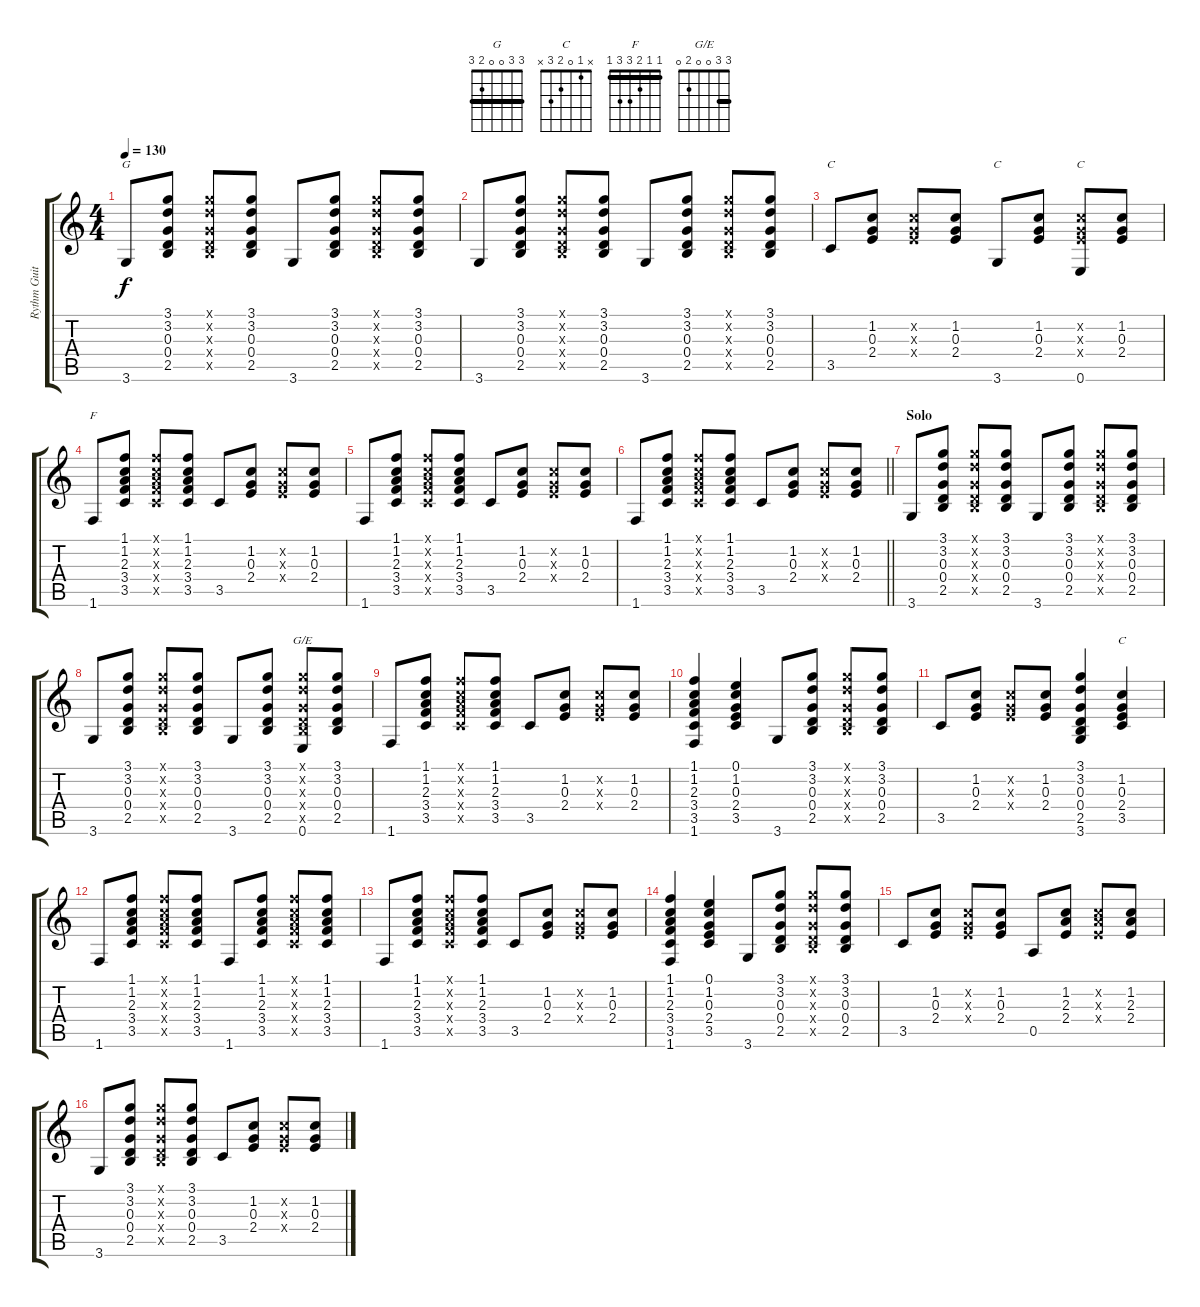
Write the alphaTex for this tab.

\track ("Rythm Guitar" "Rythm Guit") {instrument acousticguitarnylon}
\staff {score tabs}
\tuning (E4 B3 G3 D3 A2 E2) {hide}
\chord ("G" 3 3 0 0 2 3) {barre 3}
\chord ("C" 0 1 0 2 3 x)
\chord ("C" 0 1 0 2 3 3)
\chord ("C" 0 1 0 2 3 0)
\chord ("F" 1 1 2 3 3 1) {barre 1}
\chord ("G/E" 3 3 0 0 2 0) {barre 3}
\chord ("C" x 1 0 2 3 x)
\ts (4 4)
\tempo 130
\clef g2
\ks c
3.6.8{ch "G" dy f} (3.1 3.2 0.3 0.4 2.5).8 (3.1{x} 3.2{x} 0.3{x} 0.4{x} 2.5{x}).8 (3.1 3.2 0.3 0.4 2.5).8 3.6.8 (3.1 3.2 0.3 0.4 2.5).8 (3.1{x} 3.2{x} 0.3{x} 0.4{x} 2.5{x}).8 (3.1 3.2 0.3 0.4 2.5).8 |
3.6.8 (3.1 3.2 0.3 0.4 2.5).8 (3.1{x} 3.2{x} 0.3{x} 0.4{x} 2.5{x}).8 (3.1 3.2 0.3 0.4 2.5).8 3.6.8 (3.1 3.2 0.3 0.4 2.5).8 (3.1{x} 3.2{x} 0.3{x} 0.4{x} 2.5{x}).8 (3.1 3.2 0.3 0.4 2.5).8 |
3.5.8{ch "C"} (1.2 0.3 2.4).8 (1.2{x} 0.3{x} 2.4{x}).8 (1.2 0.3 2.4).8 3.6.8{ch "C"} (1.2 0.3 2.4).8 (1.2{x} 0.3{x} 2.4{x} 0.6).8{ch "C"} (1.2 0.3 2.4).8 |
1.6.8{ch "F"} (1.1 1.2 2.3 3.4 3.5).8 (1.1{x} 1.2{x} 2.3{x} 3.4{x} 3.5{x}).8 (1.1 1.2 2.3 3.4 3.5).8 3.5.8 (1.2 0.3 2.4).8 (1.2{x} 0.3{x} 2.4{x}).8 (1.2 0.3 2.4).8 |
1.6.8 (1.1 1.2 2.3 3.4 3.5).8 (1.1{x} 1.2{x} 2.3{x} 3.4{x} 3.5{x}).8 (1.1 1.2 2.3 3.4 3.5).8 3.5.8 (1.2 0.3 2.4).8 (1.2{x} 0.3{x} 2.4{x}).8 (1.2 0.3 2.4).8 |
\barLineRight lightlight
1.6.8 (1.1 1.2 2.3 3.4 3.5).8 (1.1{x} 1.2{x} 2.3{x} 3.4{x} 3.5{x}).8 (1.1 1.2 2.3 3.4 3.5).8 3.5.8 (1.2 0.3 2.4).8 (1.2{x} 0.3{x} 2.4{x}).8 (1.2 0.3 2.4).8 |
\section ("" "Solo")
3.6.8 (3.1 3.2 0.3 0.4 2.5).8 (3.1{x} 3.2{x} 0.3{x} 0.4{x} 2.5{x}).8 (3.1 3.2 0.3 0.4 2.5).8 3.6.8 (3.1 3.2 0.3 0.4 2.5).8 (3.1{x} 3.2{x} 0.3{x} 0.4{x} 2.5{x}).8 (3.1 3.2 0.3 0.4 2.5).8 |
3.6.8 (3.1 3.2 0.3 0.4 2.5).8 (3.1{x} 3.2{x} 0.3{x} 0.4{x} 2.5{x}).8 (3.1 3.2 0.3 0.4 2.5).8 3.6.8 (3.1 3.2 0.3 0.4 2.5).8 (3.1{x} 3.2{x} 0.3{x} 0.4{x} 2.5{x} 0.6).8{ch "G/E"} (3.1 3.2 0.3 0.4 2.5).8 |
1.6.8 (1.1 1.2 2.3 3.4 3.5).8 (1.1{x} 1.2{x} 2.3{x} 3.4{x} 3.5{x}).8 (1.1 1.2 2.3 3.4 3.5).8 3.5.8 (1.2 0.3 2.4).8 (1.2{x} 0.3{x} 2.4{x}).8 (1.2 0.3 2.4).8 |
(1.1 1.2 2.3 3.4 3.5 1.6).4 (0.1 1.2 0.3 2.4 3.5).4 3.6.8 (3.1 3.2 0.3 0.4 2.5).8 (3.1{x} 3.2{x} 0.3{x} 0.4{x} 2.5{x}).8 (3.1 3.2 0.3 0.4 2.5).8 |
3.5.8 (1.2 0.3 2.4).8 (1.2{x} 0.3{x} 2.4{x}).8 (1.2 0.3 2.4).8 (3.1 3.2 0.3 0.4 2.5 3.6).4 (1.2 0.3 2.4 3.5).4{ch "C"} |
1.6.8 (1.1 1.2 2.3 3.4 3.5).8 (1.1{x} 1.2{x} 2.3{x} 3.4{x} 3.5{x}).8 (1.1 1.2 2.3 3.4 3.5).8 1.6.8 (1.1 1.2 2.3 3.4 3.5).8 (1.1{x} 1.2{x} 2.3{x} 3.4{x} 3.5{x}).8 (1.1 1.2 2.3 3.4 3.5).8 |
1.6.8 (1.1 1.2 2.3 3.4 3.5).8 (1.1{x} 1.2{x} 2.3{x} 3.4{x} 3.5{x}).8 (1.1 1.2 2.3 3.4 3.5).8 3.5.8 (1.2 0.3 2.4).8 (1.2{x} 0.3{x} 2.4{x}).8 (1.2 0.3 2.4).8 |
(1.1 1.2 2.3 3.4 3.5 1.6).4 (0.1 1.2 0.3 2.4 3.5).4 3.6.8 (3.1 3.2 0.3 0.4 2.5).8 (3.1{x} 3.2{x} 0.3{x} 0.4{x} 2.5{x}).8 (3.1 3.2 0.3 0.4 2.5).8 |
3.5.8 (1.2 0.3 2.4).8 (1.2{x} 0.3{x} 2.4{x}).8 (1.2 0.3 2.4).8 0.5.8 (1.2 2.3 2.4).8 (1.2{x} 2.3{x} 2.4{x}).8 (1.2 2.3 2.4).8 |
3.6.8 (3.1 3.2 0.3 0.4 2.5).8 (3.1{x} 3.2{x} 0.3{x} 0.4{x} 2.5{x}).8 (3.1 3.2 0.3 0.4 2.5).8 3.5.8 (1.2 0.3 2.4).8 (1.2{x} 0.3{x} 2.4{x}).8 (1.2 0.3 2.4).8
